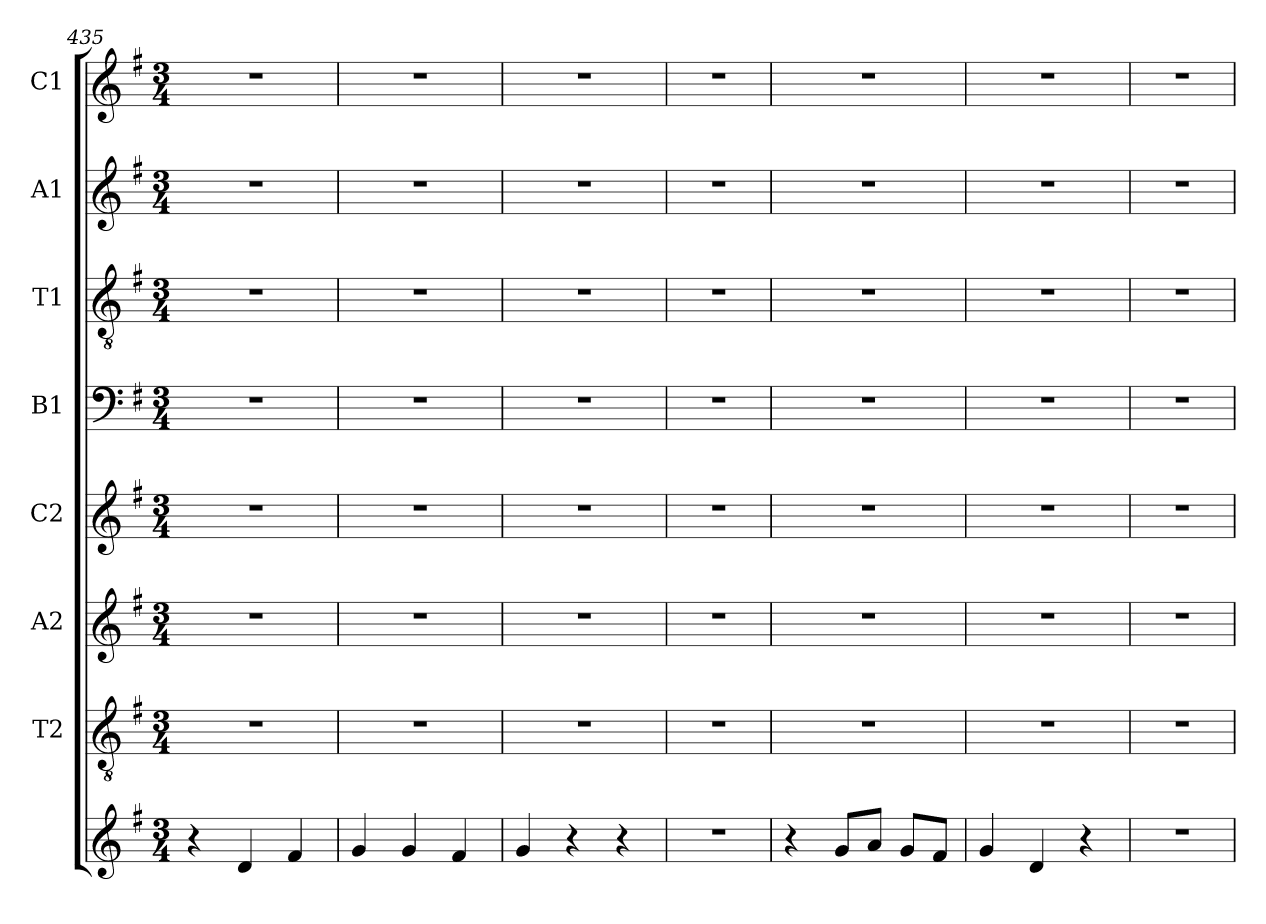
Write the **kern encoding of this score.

**kern	**kern	**kern	**kern	**kern	**kern	**kern	**kern
*part8	*part7	*part6	*part5	*part4	*part3	*part2	*part1
*staff8	*staff7	*staff6	*staff5	*staff4	*staff3	*staff2	*staff1
*	*I"T2	*I"A2	*I"C2	*I"B1	*I"T1	*I"A1	*I"C1
*	*I'T2	*I'A2	*I'C2	*I'B1	*I'T1	*I'A1	*I'C1
*clefG2	*clefGv2	*clefG2	*clefG2	*clefF4	*clefGv2	*clefG2	*clefG2
*k[f#]	*k[f#]	*k[f#]	*k[f#]	*k[f#]	*k[f#]	*k[f#]	*k[f#]
*G:	*G:	*G:	*G:	*G:	*G:	*G:	*G:
*M3/4	*M3/4	*M3/4	*M3/4	*M3/4	*M3/4	*M3/4	*M3/4
=435	=435	=435	=435	=435	=435	=435	=435
4r	2.r	2.r	2.r	2.r	2.r	2.r	2.r
4d/	.	.	.	.	.	.	.
4f#/	.	.	.	.	.	.	.
=436	=436	=436	=436	=436	=436	=436	=436
4g/	2.r	2.r	2.r	2.r	2.r	2.r	2.r
4g/	.	.	.	.	.	.	.
4f#/	.	.	.	.	.	.	.
!!LO:LB:g=z
=437	=437	=437	=437	=437	=437	=437	=437
4g/	2.r	2.r	2.r	2.r	2.r	2.r	2.r
4r	.	.	.	.	.	.	.
4r	.	.	.	.	.	.	.
=438	=438	=438	=438	=438	=438	=438	=438
!LO:N:vis=1	!	!	!	!	!	!	!
2.r	2.r	2.r	2.r	2.r	2.r	2.r	2.r
=439	=439	=439	=439	=439	=439	=439	=439
4r	2.r	2.r	2.r	2.r	2.r	2.r	2.r
8g/L	.	.	.	.	.	.	.
8a/J	.	.	.	.	.	.	.
8g/L	.	.	.	.	.	.	.
8f#/J	.	.	.	.	.	.	.
=440	=440	=440	=440	=440	=440	=440	=440
4g/	2.r	2.r	2.r	2.r	2.r	2.r	2.r
4d/	.	.	.	.	.	.	.
4r	.	.	.	.	.	.	.
=441	=441	=441	=441	=441	=441	=441	=441
!LO:N:vis=1	!	!	!	!	!	!	!
2.r	2.r	2.r	2.r	2.r	2.r	2.r	2.r
=	=	=	=	=	=	=	=
*-	*-	*-	*-	*-	*-	*-	*-
